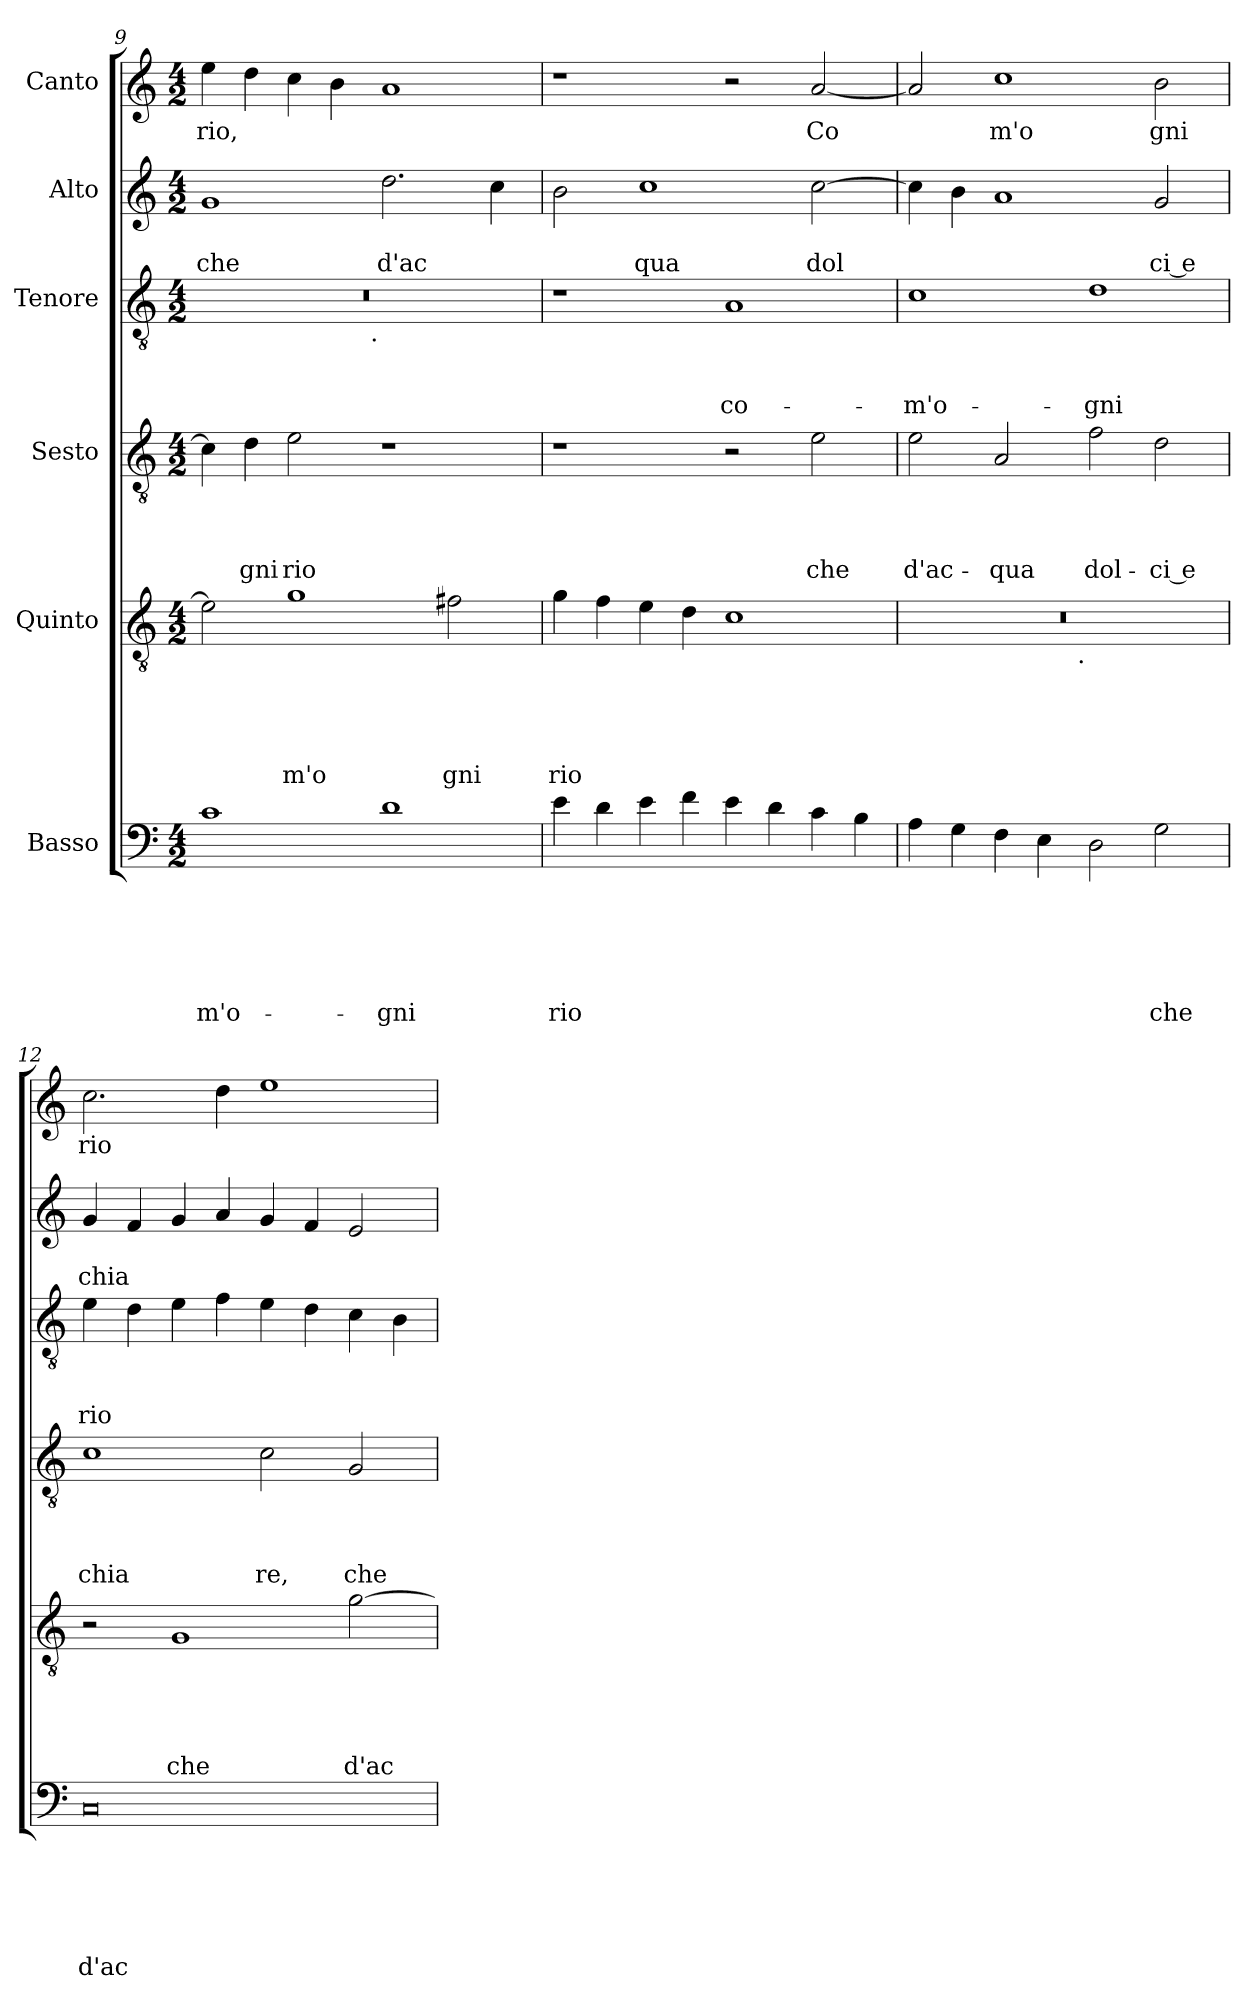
**kern	**text	**text	**text	**text	**text	**text	**kern	**text	**text	**text	**text	**text	**kern	**text	**text	**text	**text	**kern	**text	**text	**text	**kern	**text	**text	**kern	**text
*part6	*part6	*part6	*part6	*part6	*part6	*part6	*part5	*part5	*part5	*part5	*part5	*part5	*part4	*part4	*part4	*part4	*part4	*part3	*part3	*part3	*part3	*part2	*part2	*part2	*part1	*part1
*staff6	*staff6	*staff6	*staff6	*staff6	*staff6	*staff6	*staff5	*staff5	*staff5	*staff5	*staff5	*staff5	*staff4	*staff4	*staff4	*staff4	*staff4	*staff3	*staff3	*staff3	*staff3	*staff2	*staff2	*staff2	*staff1	*staff1
*I"Basso	*	*	*	*	*	*	*I"Quinto	*	*	*	*	*	*I"Sesto	*	*	*	*	*I"Tenore	*	*	*	*I"Alto	*	*	*I"Canto	*
*clefF4	*	*	*	*	*	*	*clefGv2	*	*	*	*	*	*clefGv2	*	*	*	*	*clefGv2	*	*	*	*clefG2	*	*	*clefG2	*
*k[]	*	*	*	*	*	*	*k[]	*	*	*	*	*	*k[]	*	*	*	*	*k[]	*	*	*	*k[]	*	*	*k[]	*
*C:	*	*	*	*	*	*	*C:	*	*	*	*	*	*C:	*	*	*	*	*C:	*	*	*	*C:	*	*	*C:	*
*M4/2	*	*	*	*	*	*	*M4/2	*	*	*	*	*	*M4/2	*	*	*	*	*M4/2	*	*	*	*M4/2	*	*	*M4/2	*
=9	=9	=9	=9	=9	=9	=9	=9	=9	=9	=9	=9	=9	=9	=9	=9	=9	=9	=9	=9	=9	=9	=9	=9	=9	=9	=9
!	!	!	!	!	!	!LO:LY:b	!	!	!	!	!	!	!	!	!	!	!	!	!	!	!	!	!	!LO:LY:b	!	!LO:LY:b
*	*	*	*	*	*	*	*	*	*	*	*	*	*	*	*	*	*	*^	*	*	*	*	*	*	*	*
1c	.	.	.	.	.	-m'o-	2e\]	.	.	.	.	.	4c\]	.	.	.	.	0r	2ryy	.	.	.	1g	.	che	4ee\	rio,
!	!	!	!	!	!	!	!	!	!	!	!	!	!	!	!	!	!LO:LY:b	!	!	!	!	!	!	!	!	!	!
.	.	.	.	.	.	.	.	.	.	.	.	.	4d\	.	.	.	-gni	.	.	.	.	.	.	.	.	4dd\	.
!	!	!	!	!	!	!	!	!	!	!	!	!LO:LY:b	!	!	!	!	!LO:LY:b	!	!	!	!	!	!	!	!	!	!
.	.	.	.	.	.	.	1g	.	.	.	.	m'o	2e\	.	.	.	rio	.	4...ryy	.	.	.	.	.	.	4cc\	.
.	.	.	.	.	.	.	.	.	.	.	.	.	.	.	.	.	.	.	.	.	.	.	.	.	.	4b\	.
!	!	!	!	!	!	!	!	!	!	!	!	!	!	!	!	!	!	!	!LO:TX:b:t=.	!	!	!	!	!	!	!	!
.	.	.	.	.	.	.	.	.	.	.	.	.	.	.	.	.	.	.	1ryy	.	.	.	.	.	.	.	.
!	!	!	!	!	!	!LO:LY:b	!	!	!	!	!	!	!	!	!	!	!	!	!	!	!	!	!	!	!LO:LY:b	!	!
1d	.	.	.	.	.	-gni	.	.	.	.	.	.	1r	.	.	.	.	.	.	.	.	.	2.dd\	.	d'ac	1a	.
!	!	!	!	!	!	!	!	!	!	!	!	!LO:LY:b	!	!	!	!	!	!	!	!	!	!	!	!	!	!	!
.	.	.	.	.	.	.	2f#X\	.	.	.	.	gni	.	.	.	.	.	.	.	.	.	.	.	.	.	.	.
.	.	.	.	.	.	.	.	.	.	.	.	.	.	.	.	.	.	.	.	.	.	.	4cc\	.	.	.	.
.	.	.	.	.	.	.	.	.	.	.	.	.	.	.	.	.	.	.	32ryy	.	.	.	.	.	.	.	.
=10	=10	=10	=10	=10	=10	=10	=10	=10	=10	=10	=10	=10	=10	=10	=10	=10	=10	=10	=10	=10	=10	=10	=10	=10	=10	=10	=10
!	!	!	!	!	!	!LO:LY:b	!	!	!	!	!	!LO:LY:b	!	!	!	!	!	!	!	!	!	!	!	!	!	!	!
*	*	*	*	*	*	*	*	*	*	*	*	*	*	*	*	*	*	*v	*v	*	*	*	*	*	*	*	*
4e\	.	.	.	.	.	rio	4g\	.	.	.	.	rio	1r	.	.	.	.	1r	.	.	.	2b\	.	.	1r	.
4d\	.	.	.	.	.	.	4f\	.	.	.	.	.	.	.	.	.	.	.	.	.	.	.	.	.	.	.
!	!	!	!	!	!	!	!	!	!	!	!	!	!	!	!	!	!	!	!	!	!	!	!	!LO:LY:b	!	!
4e\	.	.	.	.	.	.	4e\	.	.	.	.	.	.	.	.	.	.	.	.	.	.	1cc	.	qua	.	.
4f\	.	.	.	.	.	.	4d\	.	.	.	.	.	.	.	.	.	.	.	.	.	.	.	.	.	.	.
!	!	!	!	!	!	!	!	!	!	!	!	!	!	!	!	!	!	!	!	!	!LO:LY:b	!	!	!	!	!
4e\	.	.	.	.	.	.	1c	.	.	.	.	.	2r	.	.	.	.	1A	.	.	co-	.	.	.	2r	.
4d\	.	.	.	.	.	.	.	.	.	.	.	.	.	.	.	.	.	.	.	.	.	.	.	.	.	.
!	!	!	!	!	!	!	!	!	!	!	!	!	!	!	!	!	!LO:LY:b	!	!	!	!	!	!	!LO:LY:b	!	!LO:LY:b
4c\	.	.	.	.	.	.	.	.	.	.	.	.	2e\	.	.	.	che	.	.	.	.	[>2cc\	.	dol	[<2a/	Co
4B\	.	.	.	.	.	.	.	.	.	.	.	.	.	.	.	.	.	.	.	.	.	.	.	.	.	.
=11	=11	=11	=11	=11	=11	=11	=11	=11	=11	=11	=11	=11	=11	=11	=11	=11	=11	=11	=11	=11	=11	=11	=11	=11	=11	=11
!	!	!	!	!	!	!	!	!	!	!	!	!	!	!	!	!	!LO:LY:b	!	!	!	!LO:LY:b	!	!	!	!	!
*	*	*	*	*	*	*	*^	*	*	*	*	*	*	*	*	*	*	*	*	*	*	*	*	*	*	*
4A\	.	.	.	.	.	.	0r	2ryy	.	.	.	.	.	2e\	.	.	.	d'ac-	1c	.	.	-m'o-	4cc\]	.	.	2a/]	.
4G\	.	.	.	.	.	.	.	.	.	.	.	.	.	.	.	.	.	.	.	.	.	.	4b\	.	.	.	.
!	!	!	!	!	!	!	!	!	!	!	!	!	!	!	!	!	!	!LO:LY:b	!	!	!	!	!	!	!	!	!LO:LY:b
4F\	.	.	.	.	.	.	.	4...ryy	.	.	.	.	.	2A/	.	.	.	-qua	.	.	.	.	1a	.	.	1cc	m'o
4E\	.	.	.	.	.	.	.	.	.	.	.	.	.	.	.	.	.	.	.	.	.	.	.	.	.	.	.
!	!	!	!	!	!	!	!	!LO:TX:b:t=.	!	!	!	!	!	!	!	!	!	!	!	!	!	!	!	!	!	!	!
.	.	.	.	.	.	.	.	1ryy	.	.	.	.	.	.	.	.	.	.	.	.	.	.	.	.	.	.	.
!	!	!	!	!	!	!	!	!	!	!	!	!	!	!	!	!	!	!LO:LY:b	!	!	!	!LO:LY:b	!	!	!	!	!
2D\	.	.	.	.	.	.	.	.	.	.	.	.	.	2f\	.	.	.	dol-	1d	.	.	-gni	.	.	.	.	.
!	!	!	!	!	!	!LO:LY:b	!	!	!	!	!	!	!	!	!	!	!	!LO:LY:b:rj	!	!	!	!	!	!	!LO:LY:b:rj	!	!LO:LY:b
2G\	.	.	.	.	.	che	.	.	.	.	.	.	.	2d\	.	.	.	-ci e	.	.	.	.	2g/	.	ci e	2b\	gni
.	.	.	.	.	.	.	.	32ryy	.	.	.	.	.	.	.	.	.	.	.	.	.	.	.	.	.	.	.
!!LO:LB:g=z
=12	=12	=12	=12	=12	=12	=12	=12	=12	=12	=12	=12	=12	=12	=12	=12	=12	=12	=12	=12	=12	=12	=12	=12	=12	=12	=12	=12
!	!	!	!	!	!	!LO:LY:b	!	!	!	!	!	!	!	!	!	!	!	!LO:LY:b	!	!	!	!LO:LY:b	!	!	!LO:LY:b	!	!LO:LY:b
*	*	*	*	*	*	*	*v	*v	*	*	*	*	*	*	*	*	*	*	*	*	*	*	*	*	*	*	*
0C	.	.	.	.	.	d'ac-	2r	.	.	.	.	.	1c	.	.	.	chia	4e\	.	.	rio	4g/	.	chia	2.cc\	rio
.	.	.	.	.	.	.	.	.	.	.	.	.	.	.	.	.	.	4d\	.	.	.	4f/	.	.	.	.
!	!	!	!	!	!	!	!	!	!	!	!	!LO:LY:b	!	!	!	!	!	!	!	!	!	!	!	!	!	!
.	.	.	.	.	.	.	1G	.	.	.	.	che	.	.	.	.	.	4e\	.	.	.	4g/	.	.	.	.
.	.	.	.	.	.	.	.	.	.	.	.	.	.	.	.	.	.	4f\	.	.	.	4a/	.	.	4dd\	.
!	!	!	!	!	!	!	!	!	!	!	!	!	!	!	!	!	!LO:LY:b	!	!	!	!	!	!	!	!	!
.	.	.	.	.	.	.	.	.	.	.	.	.	2c\	.	.	.	re,	4e\	.	.	.	4g/	.	.	1ee	.
.	.	.	.	.	.	.	.	.	.	.	.	.	.	.	.	.	.	4d\	.	.	.	4f/	.	.	.	.
!	!	!	!	!	!	!	!	!	!	!	!	!LO:LY:b	!	!	!	!	!LO:LY:b	!	!	!	!	!	!	!	!	!
.	.	.	.	.	.	.	[>2g\	.	.	.	.	d'ac-	2G/	.	.	.	che	4c\	.	.	.	2e/	.	.	.	.
.	.	.	.	.	.	.	.	.	.	.	.	.	.	.	.	.	.	4B\	.	.	.	.	.	.	.	.
=	=	=	=	=	=	=	=	=	=	=	=	=	=	=	=	=	=	=	=	=	=	=	=	=	=	=
*-	*-	*-	*-	*-	*-	*-	*-	*-	*-	*-	*-	*-	*-	*-	*-	*-	*-	*-	*-	*-	*-	*-	*-	*-	*-	*-
